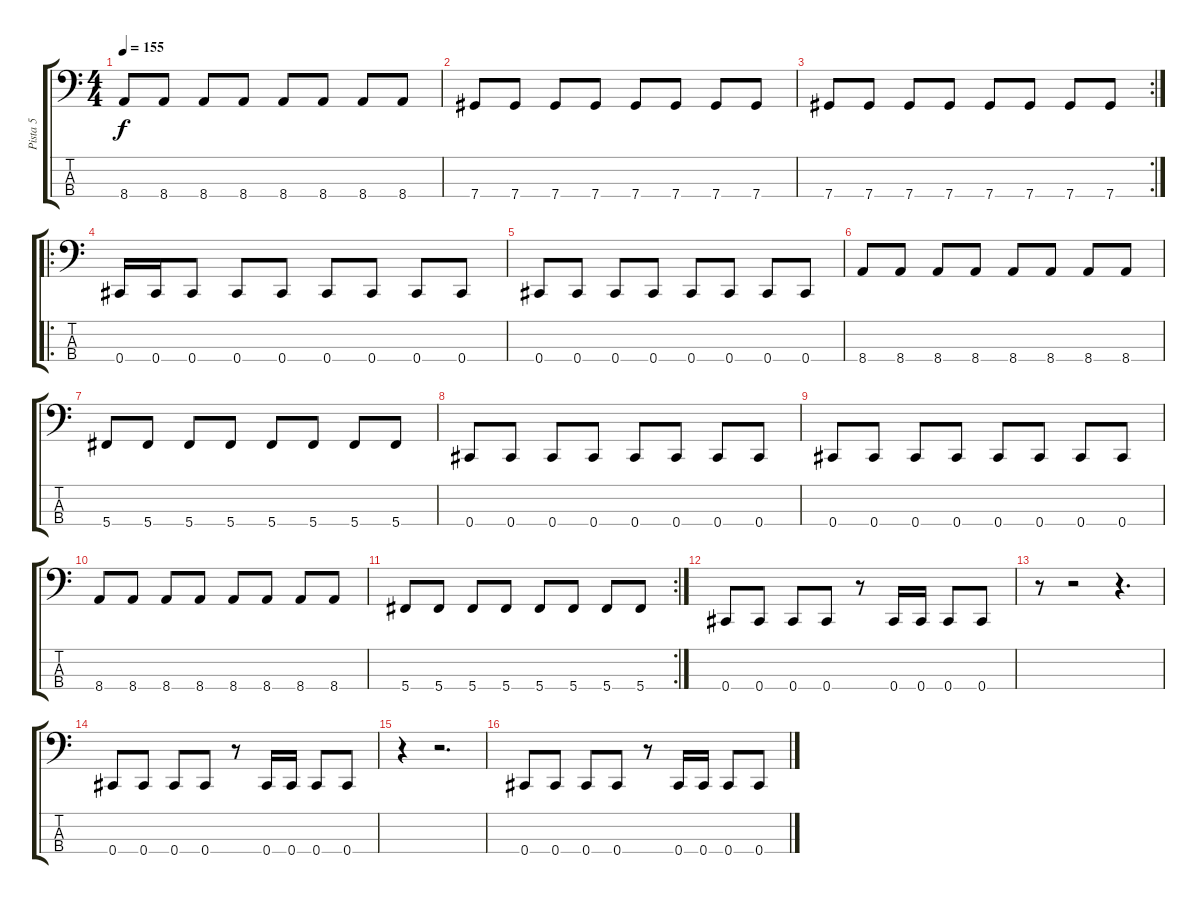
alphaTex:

\track ("Pista 5" "Pista 5") {instrument electricbassfinger}
\staff {score tabs}
\tuning (Gb2 Db2 Ab1 Db1) {hide}
\ts (4 4)
\tempo 155
\clef f4
\ks c
8.4.8{dy f} 8.4.8 8.4.8 8.4.8 8.4.8 8.4.8 8.4.8 8.4.8 |
7.4.8 7.4.8 7.4.8 7.4.8 7.4.8 7.4.8 7.4.8 7.4.8 |
\rc 2
7.4.8 7.4.8 7.4.8 7.4.8 7.4.8 7.4.8 7.4.8 7.4.8 |
\ro
0.4.16 0.4.16 0.4.8 0.4.8 0.4.8 0.4.8 0.4.8 0.4.8 0.4.8 |
0.4.8 0.4.8 0.4.8 0.4.8 0.4.8 0.4.8 0.4.8 0.4.8 |
8.4.8 8.4.8 8.4.8 8.4.8 8.4.8 8.4.8 8.4.8 8.4.8 |
5.4.8 5.4.8 5.4.8 5.4.8 5.4.8 5.4.8 5.4.8 5.4.8 |
0.4.8 0.4.8 0.4.8 0.4.8 0.4.8 0.4.8 0.4.8 0.4.8 |
0.4.8 0.4.8 0.4.8 0.4.8 0.4.8 0.4.8 0.4.8 0.4.8 |
8.4.8 8.4.8 8.4.8 8.4.8 8.4.8 8.4.8 8.4.8 8.4.8 |
\rc 2
5.4.8 5.4.8 5.4.8 5.4.8 5.4.8 5.4.8 5.4.8 5.4.8 |
0.4.8 0.4.8 0.4.8 0.4.8 r.8 0.4.16 0.4.16 0.4.8 0.4.8 |
r.8 r.2 r.4{d} |
0.4.8 0.4.8 0.4.8 0.4.8 r.8 0.4.16 0.4.16 0.4.8 0.4.8 |
r.4 r.2{d} |
0.4.8 0.4.8 0.4.8 0.4.8 r.8 0.4.16 0.4.16 0.4.8 0.4.8
